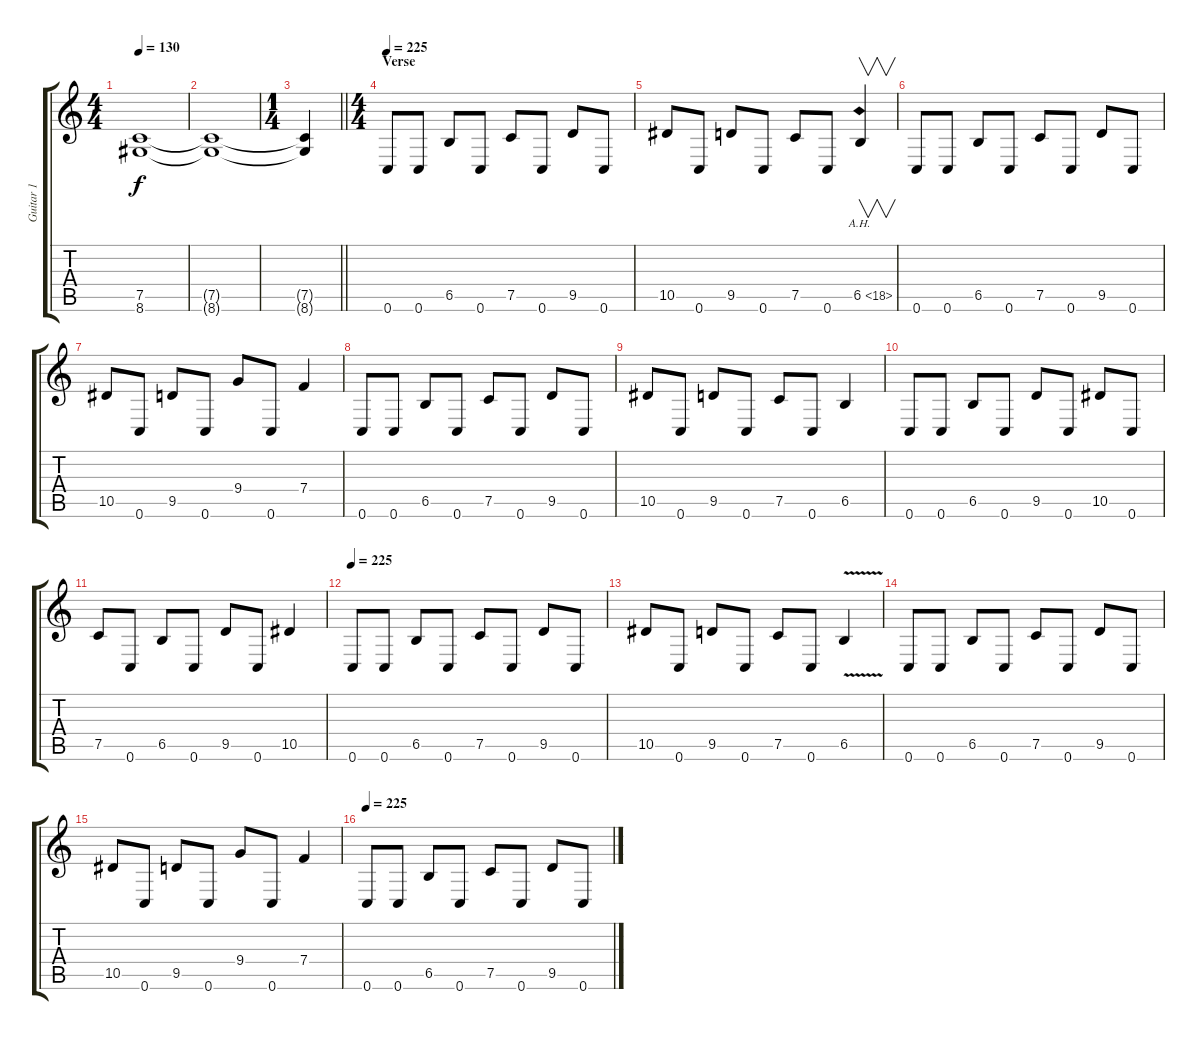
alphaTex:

\track ("Guitar 1" "Guitar 1") {instrument distortionguitar}
\staff {score tabs}
\tuning (C4 G3 Eb3 Bb2 F2 C2) {hide}
\ts (4 4)
\tempo 130
\clef g2
\ks c
(7.5 8.6).1{dy f volume 11} |
(7.5{t} 8.6{t}).1 |
\ts (1 4)
\barLineRight lightlight
(7.5{t} 8.6{t}).4 |
\ts (4 4)
\section ("" "Verse")
\tempo 225
0.6.8{volume 15} 0.6.8 6.5.8 0.6.8 7.5.8 0.6.8 9.5.8 0.6.8 |
10.5.8 0.6.8 9.5.8 0.6.8 7.5.8 0.6.8 6.5{ah 12}.4{v instrument guitarharmonics} |
0.6.8{instrument distortionguitar} 0.6.8 6.5.8 0.6.8 7.5.8 0.6.8 9.5.8 0.6.8 |
10.5.8 0.6.8 9.5.8 0.6.8 9.4.8 0.6.8 7.4.4 |
0.6.8 0.6.8 6.5.8 0.6.8 7.5.8 0.6.8 9.5.8 0.6.8 |
10.5.8 0.6.8 9.5.8 0.6.8 7.5.8 0.6.8 6.5.4 |
0.6.8 0.6.8 6.5.8 0.6.8 9.5.8 0.6.8 10.5.8 0.6.8 |
7.5.8 0.6.8 6.5.8 0.6.8 9.5.8 0.6.8 10.5.4 |
\tempo 225
0.6.8{volume 16} 0.6.8 6.5.8 0.6.8 7.5.8 0.6.8 9.5.8 0.6.8 |
10.5.8 0.6.8 9.5.8 0.6.8 7.5.8 0.6.8 6.5{v}.4 |
0.6.8 0.6.8 6.5.8 0.6.8 7.5.8 0.6.8 9.5.8 0.6.8 |
10.5.8 0.6.8 9.5.8 0.6.8 9.4.8 0.6.8 7.4.4 |
\tempo 225
0.6.8 0.6.8 6.5.8 0.6.8 7.5.8 0.6.8 9.5.8 0.6.8
